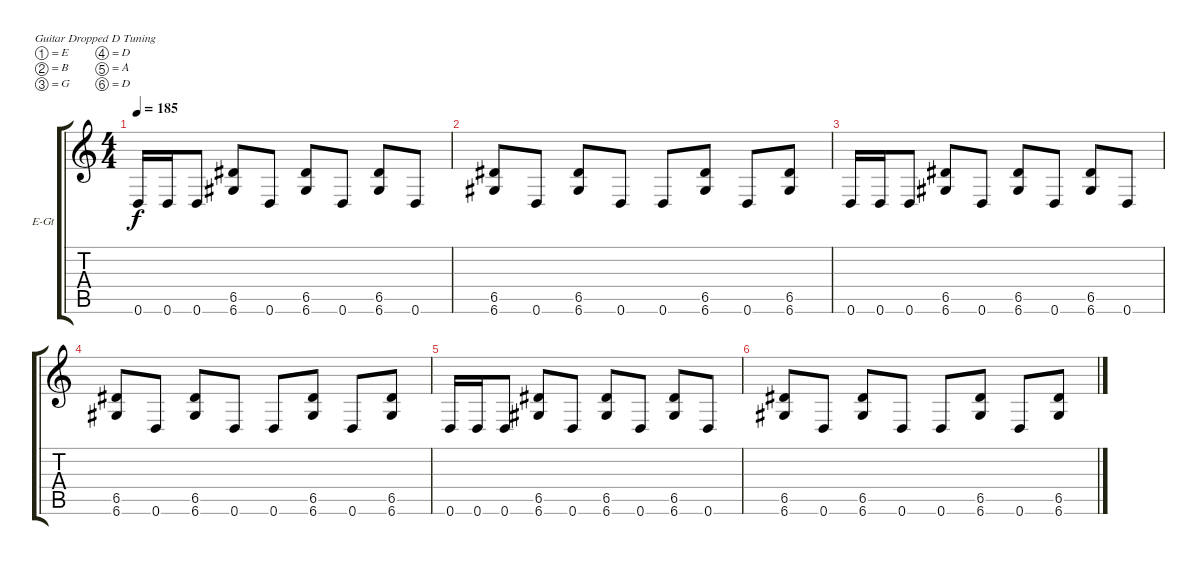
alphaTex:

\bracketExtendMode groupsimilarinstruments
\firstSystemTrackNameOrientation horizontal
\otherSystemsTrackNameOrientation horizontal
\track ("Willie Adler" "E-Gt") {instrument distortionguitar}
\staff {score tabs}
\tuning (E4 B3 G3 D3 A2 D2)
\ts (4 4)
\tempo 185
\clef g2
\ks c
0.6.16{dy f} 0.6.16 0.6.8 (6.5 6.6).8 0.6.8 (6.5 6.6).8 0.6.8 (6.5 6.6).8 0.6.8 |
(6.5 6.6).8 0.6.8 (6.5 6.6).8 0.6.8 0.6.8 (6.5 6.6).8 0.6.8 (6.5 6.6).8 |
0.6.16 0.6.16 0.6.8 (6.5 6.6).8 0.6.8 (6.5 6.6).8 0.6.8 (6.5 6.6).8 0.6.8 |
(6.5 6.6).8 0.6.8 (6.5 6.6).8 0.6.8 0.6.8 (6.5 6.6).8 0.6.8 (6.5 6.6).8 |
0.6.16 0.6.16 0.6.8 (6.5 6.6).8 0.6.8 (6.5 6.6).8 0.6.8 (6.5 6.6).8 0.6.8 |
(6.5 6.6).8 0.6.8 (6.5 6.6).8 0.6.8 0.6.8 (6.5 6.6).8 0.6.8 (6.5 6.6).8
